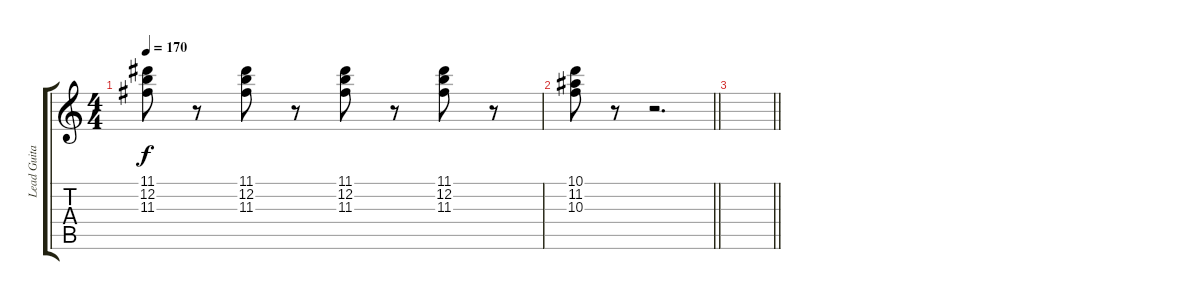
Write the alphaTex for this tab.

\track ("Lead Guitar" "Lead Guita") {instrument distortionguitar}
\staff {score tabs}
\tuning (E4 B3 G3 D3 A2 E2) {hide}
\ts (4 4)
\tempo 170
\clef g2
\ks c
(11.1 12.2 11.3).8{dy f} r.8 (11.1 12.2 11.3).8 r.8 (11.1 12.2 11.3).8 r.8 (11.1 12.2 11.3).8 r.8 |
\barLineRight lightlight
(10.1 11.2 10.3).8 r.8 r.2{d} |
\barLineRight lightlight
